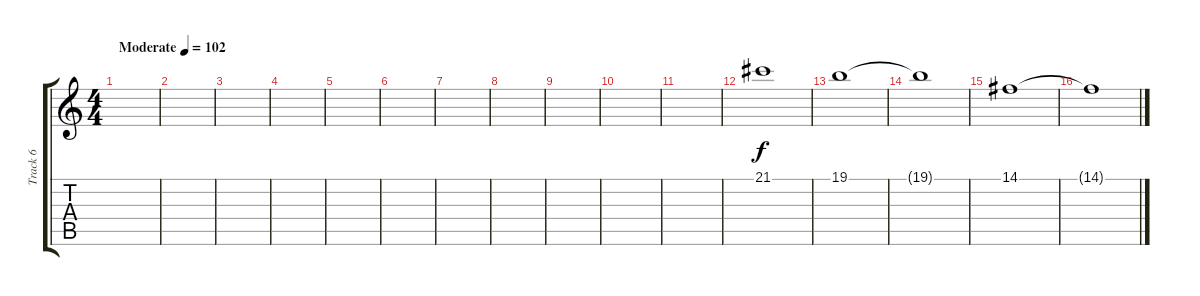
\track ("Track 6" "Track 6") {instrument pad2warm}
\staff {score tabs}
\tuning (E4 B3 G3 D3 A2 E2) {hide}
\ts (4 4)
\tempo (102 "Moderate")
\clef g2
\ks c
|
|
|
|
|
|
|
|
|
|
|
21.1.1 |
19.1.1 |
19.1{t}.1 |
14.1.1 |
14.1{t}.1
